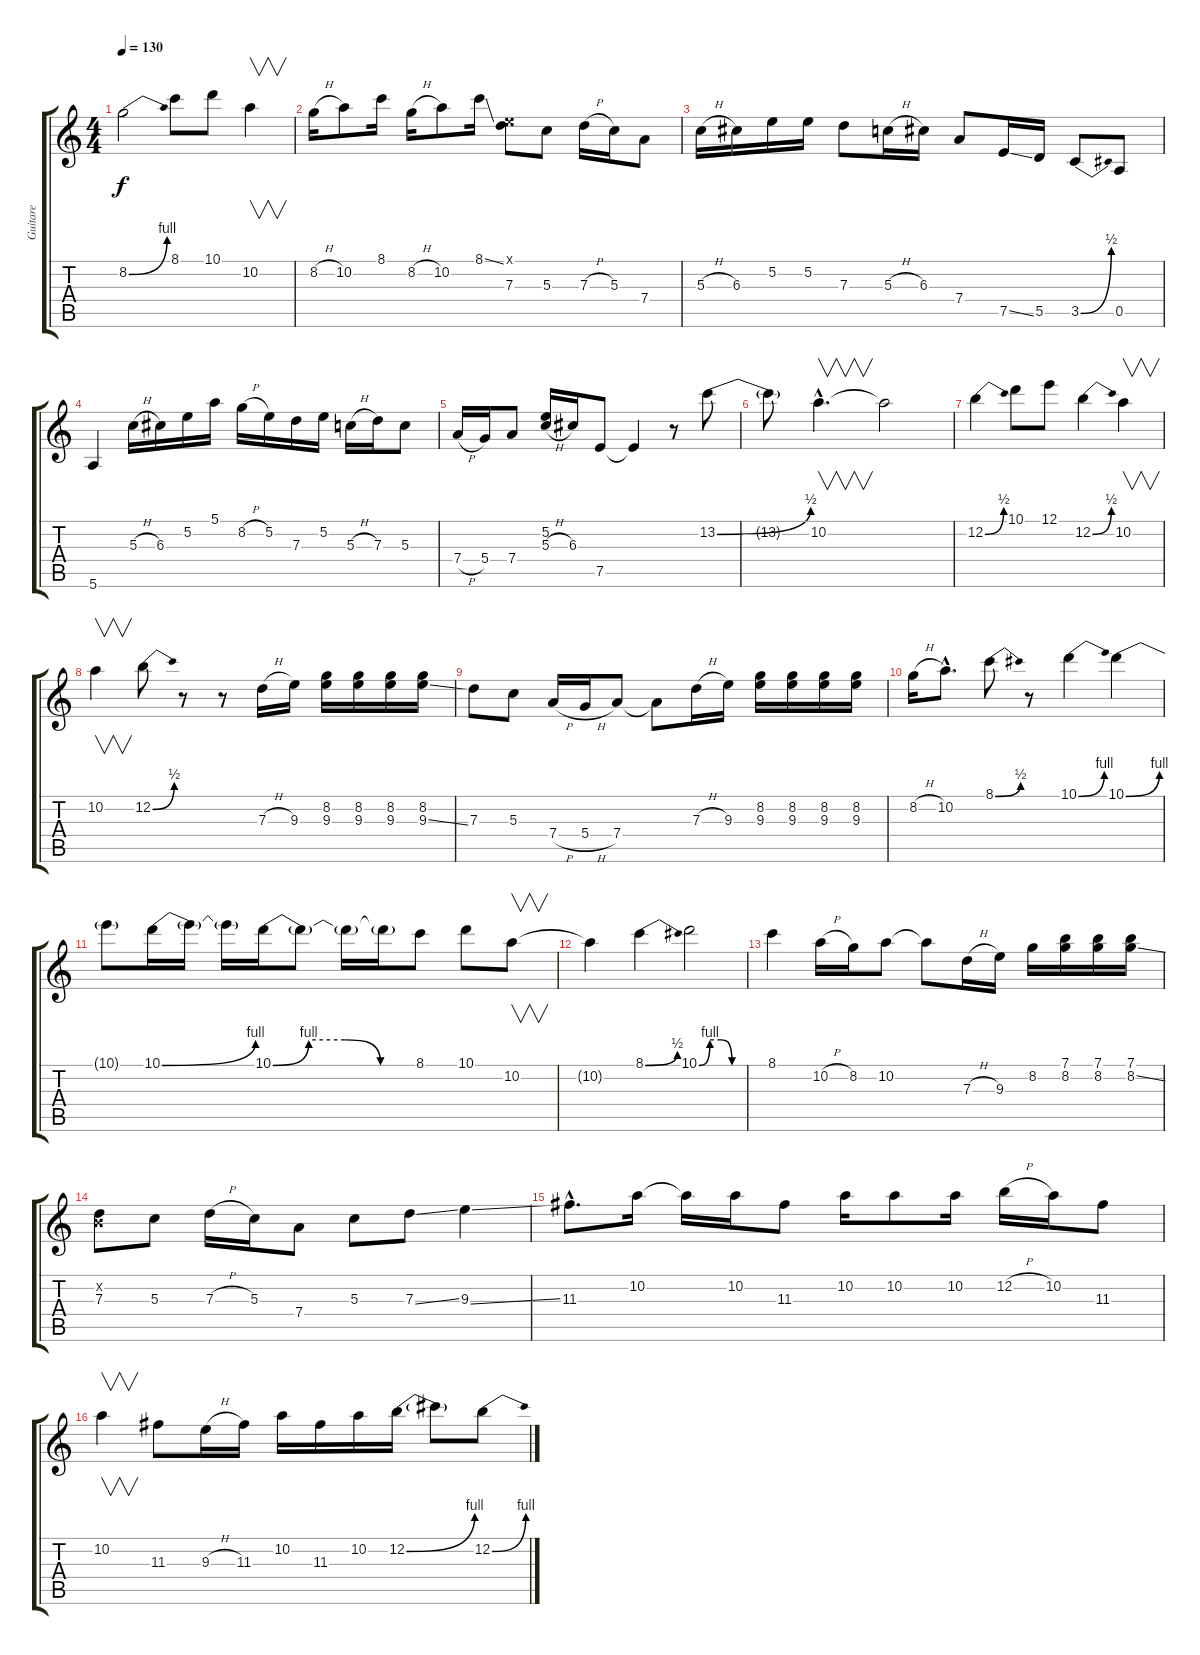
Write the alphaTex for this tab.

\track ("Guitare" "Guitare") {instrument distortionguitar}
\staff {score tabs}
\tuning (E4 B3 G3 D3 A2 E2) {hide}
\ts (4 4)
\tempo 130
\clef g2
\ks c
8.2{be (bend 0 0 60 4)}.2{dy f} 8.1.8 10.1.8 10.2.4{v} |
8.2{h}.16 10.2.8 8.1.16 8.2{h}.16 10.2.8 8.1{ss}.16 (0.1{x} 7.3).8 5.3.8 7.3{h}.16 5.3.16 7.4.8 |
5.3{h}.16 6.3.16 5.2.16 5.2.16 7.3.8 5.3{h}.16 6.3.16 7.4.8 7.5{ss}.16 5.5.16 3.5{be (bend 0 0 60 2)}.8 0.5.8 |
5.6.4 5.3{h}.16 6.3.16 5.2.16 5.1.16 8.2{h}.16 5.2.16 7.3.16 5.2.16 5.3{h}.16 7.3.16 5.3.8 |
7.4{h}.16 5.4.16 7.4.8 (5.2 5.3{h}).16 6.3.16 7.5.8 7.5{t}.4 r.8 13.2{be (bend 0 0 60 2)}.8 |
13.2{t}.8 10.2{hac}.4{v d} 10.2{t}.2 |
12.2{be (bend 0 0 60 2)}.4 10.1.8 12.1.8 12.2{be (bend 0 0 60 2)}.4 10.2.4{v} |
10.2.4{v} 12.2{be (bend 0 0 60 2)}.8 r.8 r.8 7.3{h}.16 9.3.16 (8.2 9.3).16 (8.2 9.3).16 (8.2 9.3).16 (8.2 9.3{ss}).16 |
7.3.8 5.3.8 7.4{h}.16 5.4{h}.16 7.4.8 7.4{t}.8 7.3{h}.16 9.3.16 (8.2 9.3).16 (8.2 9.3).16 (8.2 9.3).16 (8.2 9.3).16 |
8.2{h}.16 10.2{hac}.8{d} 8.1{be (bend 0 0 60 2)}.8 r.8 10.1{be (bend 0 0 60 4)}.4 10.1{be (bend 0 0 60 4)}.4 |
10.1{t}.8 10.1{be (bend 0 0 60 4)}.16 10.1{t}.16 10.1{t}.16 10.1{be (custom 0 0 15 4 30 4 45 0 60 0)}.16 10.1{t}.8 10.1{t}.16 10.1{t}.16 8.1.8 10.1.8 10.2.8{v} |
10.2{t}.4 8.1{be (bend 0 0 60 2)}.4 10.1{be (custom 0 0 15 4 30 4 45 0 60 0)}.2 |
8.1.4 10.2{h}.16 8.2.16 10.2.8 10.2{t}.8 7.3{h}.16 9.3.16 8.2.16 (7.1 8.2).16 (7.1 8.2).16 (7.1 8.2{ss}).16 |
(0.2{x} 7.3).8 5.3.8 7.3{h}.16 5.3.16 7.4.8 5.3.8 7.3{ss}.8 9.3{ss}.4 |
11.3{hac}.8{d} 10.2.16 10.2{t}.16 10.2.16 11.3.8 10.2.16 10.2.8 10.2.16 12.2{h}.16 10.2.16 11.3.8 |
10.2.4{v} 11.3.8 9.3{h}.16 11.3.16 10.2.16 11.3.16 10.2.16 12.2{be (bend 0 0 60 4)}.16 12.2{t}.8 12.2{be (bend 0 0 60 4)}.8
